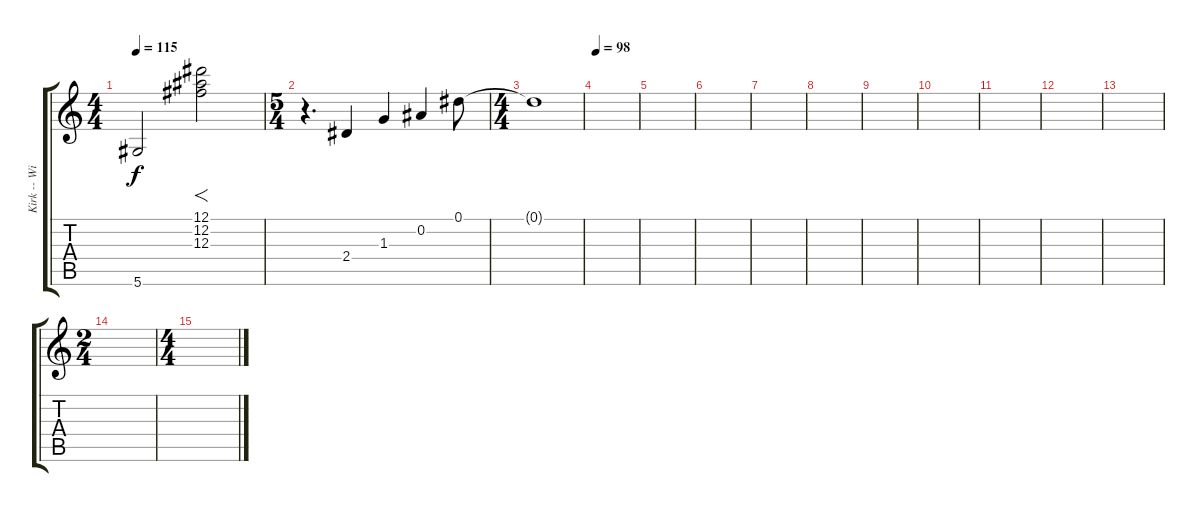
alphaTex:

\track ("Kirk -- With Wah" "Kirk -- Wi") {instrument distortionguitar}
\staff {score tabs}
\tuning (Eb4 Bb3 Gb3 Db3 Ab2 Eb2) {hide}
\ts (4 4)
\tempo 115
\clef g2
\ks c
5.6{t}.2{dy f} (12.1 12.2 12.3).2{f} |
\ts (5 4)
r.4{d} 2.4.4 1.3.4 0.2.4 0.1.8 |
\ts (4 4)
0.1{t}.1 |
\tempo 98
|
|
|
|
|
|
|
|
|
|
\ts (2 4)
|
\ts (4 4)
